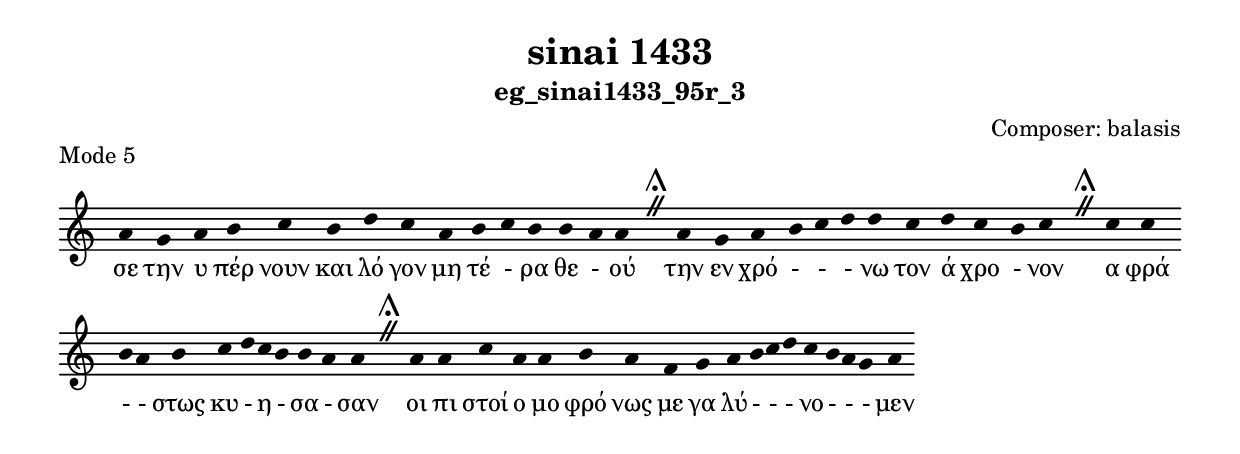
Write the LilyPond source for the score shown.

\include "gregorian.ly"

	\header {
 	  title = "sinai 1433"
	  subtitle = "eg_sinai1433_95r_3"
	  composer = "Composer: balasis"
	  piece = "Mode 5"
	}

	chant = {
	  a'4 g'4 a'4 b'4 c''4 b'4 d''4 c''4 a'4 b'4 c''4 b'4 b'4 a'4 a'4 \divisioMaior
 a'4 g'4 a'4 b'4 c''4 d''4 d''4 c''4 d''4 c''4 b'4 c''4 \divisioMaior
 c''4 c''4 b'4 a'4 b'4 c''4 d''4 c''4 b'4 b'4 a'4 a'4 \divisioMaior
 a'4 a'4 c''4 a'4 a'4 b'4 a'4 f'4 g'4 a'4 b'4 c''4 d''4 c''4 b'4 a'4 g'4 a'4\finalis
	}

	verba = \lyricmode {σε την υ πέρ νουν και λό γον μη τέ - ρα θε - ού 
την εν χρό -  -  - νω τον ά χρο - νον 
α φρά -  - στως κυ - η - σα - σαν 
οι πι στοί ο μο φρό νως με γα λύ -  -  - νο -  -  - μεν 
	}


	\score {
	  \new Staff <<
	  \new Voice = "melody" \chant
	  \new Lyrics = "one" \lyricsto melody \verba
	  >>
	  \layout {
	    \context {
	      \Staff
	      \remove "Time_signature_engraver"
	      \remove "Bar_engraver"
	    }
	    \context {
	      \Voice
	      \remove "Stem_engraver"
	    }
	  }
	}